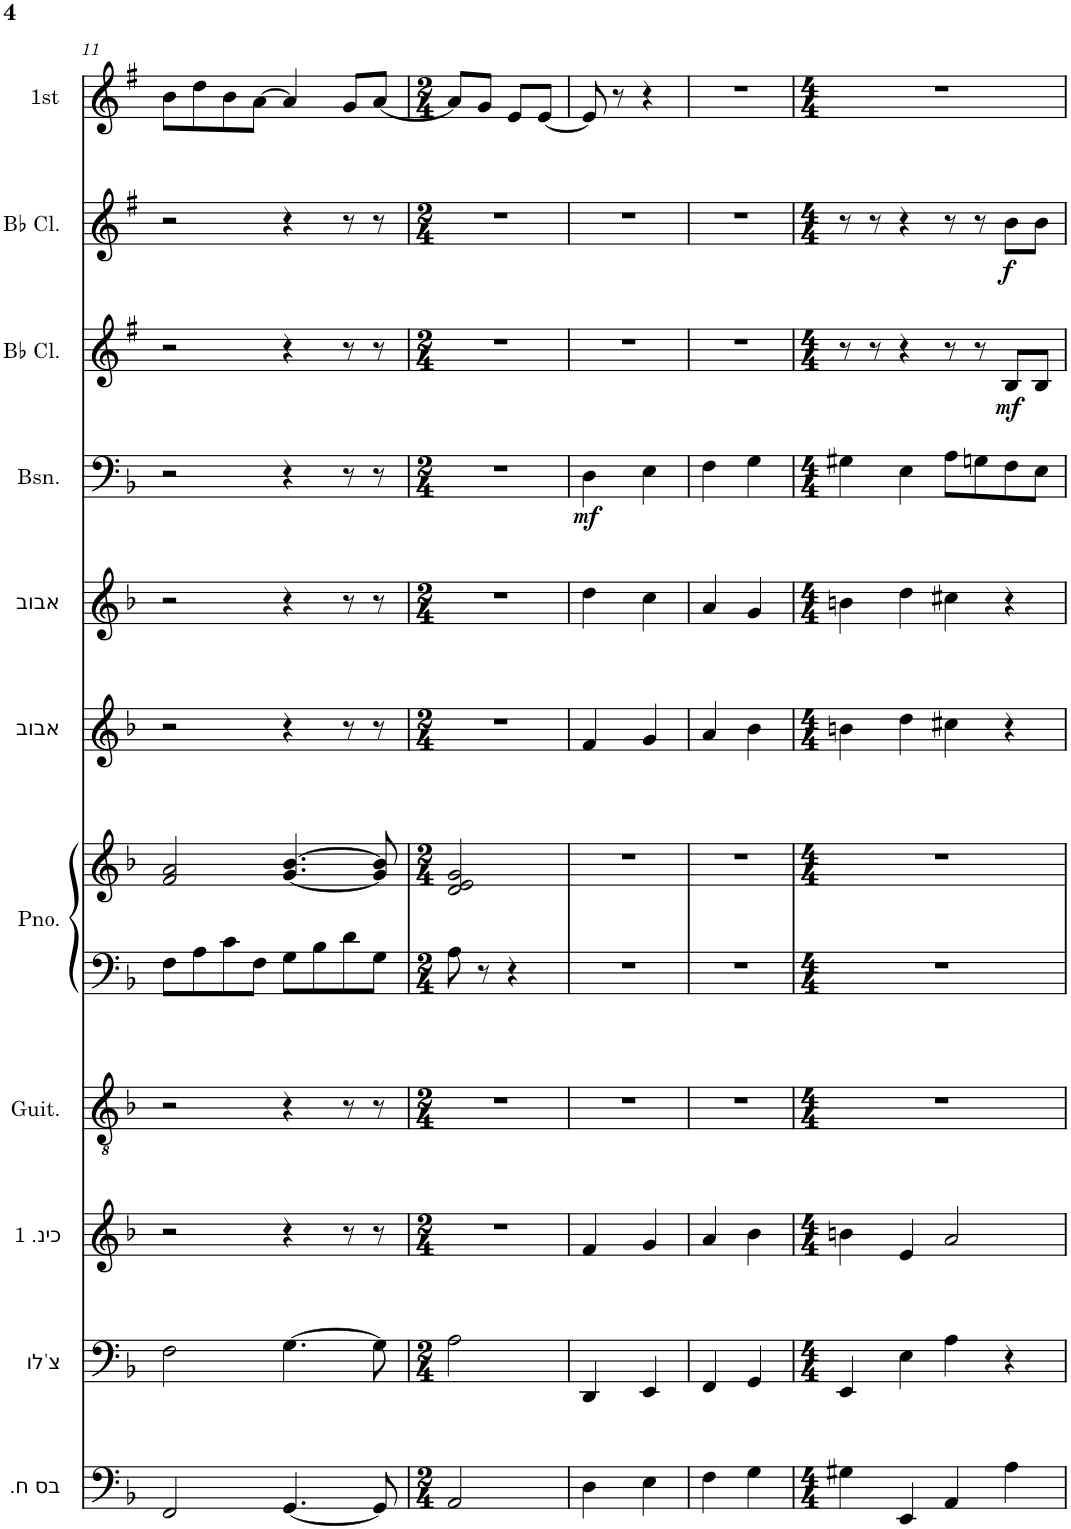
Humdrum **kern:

**kern	**kern	**kern	**kern	**kern	**kern	**kern	**kern	**kern	**dynam	**kern	**dynam	**kern	**dynam	**kern
*part11	*part10	*part9	*part8	*part7	*part7	*part6	*part5	*part4	*part4	*part3	*part3	*part2	*part2	*part1
*staff12	*staff11	*staff10	*staff9	*staff8	*staff7	*staff6	*staff5	*staff4	*staff4	*staff3	*staff3	*staff2	*staff2	*staff1
*I"בס חשמלית	*I"צ'לו	*I"כינור 1	*I"גיטרה קלאסית	*I"פסנתר	*	*I"אבוב	*I"אבוב	*I"באסון	*	*I"קלרינט בסי במול	*	*I"קלרינט בסי במול	*	*I"voice 1
!!LO:PB:g=z
*clefF4	*clefF4	*clefG2	*clefGv2	*clefF4	*clefG2	*clefG2	*clefG2	*clefF4	*	*clefG2	*	*clefG2	*	*clefG2
*Trd7c12	*	*	*	*	*	*	*	*	*	*Trd1c2	*	*Trd1c2	*	*Trd8c14
*k[b-]	*k[b-]	*k[b-]	*k[b-]	*k[b-]	*k[b-]	*k[b-]	*k[b-]	*k[b-]	*	*k[f#]	*	*k[f#]	*	*k[f#]
*M4/4	*M4/4	*M4/4	*M4/4	*M4/4	*M4/4	*M4/4	*M4/4	*M4/4	*	*M4/4	*	*M4/4	*	*M4/4
=11	=11	=11	=11	=11	=11	=11	=11	=11	=11	=11	=11	=11	=11	=11
2FF/	2F\	2r	2r	8F\L	2f/ 2a/	2r	2r	2r	.	2r	.	2r	.	8b\L
.	.	.	.	8A\	.	.	.	.	.	.	.	.	.	8dd\
.	.	.	.	8c\	.	.	.	.	.	.	.	.	.	8b\
.	.	.	.	8F\J	.	.	.	.	.	.	.	.	.	[8a\J
[4.GG/	[4.G\	4r	4r	8G\L	[4.g/ [4.b-/	4r	4r	4r	.	4r	.	4r	.	4a/]
.	.	.	.	8B-\	.	.	.	.	.	.	.	.	.	.
.	.	8r	8r	8d\	.	8r	8r	8r	.	8r	.	8r	.	8g/L
8GG/]	8G\]	8r	8r	8G\J	8g/] 8b-/]	8r	8r	8r	.	8r	.	8r	.	[8a/J
=12	=12	=12	=12	=12	=12	=12	=12	=12	=12	=12	=12	=12	=12	=12
*M2/4	*M2/4	*M2/4	*M2/4	*M2/4	*M2/4	*M2/4	*M2/4	*M2/4	*	*M2/4	*	*M2/4	*	*M2/4
2AA/	2A\	2r	2r	8A\	2d/ 2e/ 2g/	2r	2r	2r	.	2r	.	2r	.	8a/L]
.	.	.	.	8r	.	.	.	.	.	.	.	.	.	8g/J
.	.	.	.	4r	.	.	.	.	.	.	.	.	.	8e/L
.	.	.	.	.	.	.	.	.	.	.	.	.	.	[8e/J
=13	=13	=13	=13	=13	=13	=13	=13	=13	=13	=13	=13	=13	=13	=13
!	!	!	!	!	!	!	!	!	!LO:DY:b	!	!	!	!	!
4D\	4DD/	4f/	2r	2r	2r	4f/	4dd\	4D\	mf	2r	.	2r	.	8e/]
.	.	.	.	.	.	.	.	.	.	.	.	.	.	8r
4E\	4EE/	4g/	.	.	.	4g/	4cc\	4E\	.	.	.	.	.	4r
=14	=14	=14	=14	=14	=14	=14	=14	=14	=14	=14	=14	=14	=14	=14
4F\	4FF/	4a/	2r	2r	2r	4a/	4a/	4F\	.	2r	.	2r	.	2r
4G\	4GG/	4b-\	.	.	.	4b-\	4g/	4G\	.	.	.	.	.	.
=15	=15	=15	=15	=15	=15	=15	=15	=15	=15	=15	=15	=15	=15	=15
*M4/4	*M4/4	*M4/4	*M4/4	*M4/4	*M4/4	*M4/4	*M4/4	*M4/4	*	*M4/4	*	*M4/4	*	*M4/4
4G#X\	4EE/	4bn\	1r	1r	1r	4bn\	4bn\	4G#X\	.	8r	.	8r	.	1r
.	.	.	.	.	.	.	.	.	.	8r	.	8r	.	.
4EE/	4E\	4e/	.	.	.	4dd\	4dd\	4E\	.	4r	.	4r	.	.
4AA/	4A\	2a/	.	.	.	4cc#X\	4cc#X\	8A\L	.	8r	.	8r	.	.
.	.	.	.	.	.	.	.	8Gn\	.	8r	.	8r	.	.
!	!	!	!	!	!	!	!	!	!	!	!LO:DY:b	!	!LO:DY:b	!
4A\	4r	.	.	.	.	4r	4r	8F\	.	8B/L	mf	8b\L	f	.
.	.	.	.	.	.	.	.	8E\J	.	8B/J	.	8b\J	.	.
=	=	=	=	=	=	=	=	=	=	=	=	=	=	=
*-	*-	*-	*-	*-	*-	*-	*-	*-	*-	*-	*-	*-	*-	*-
